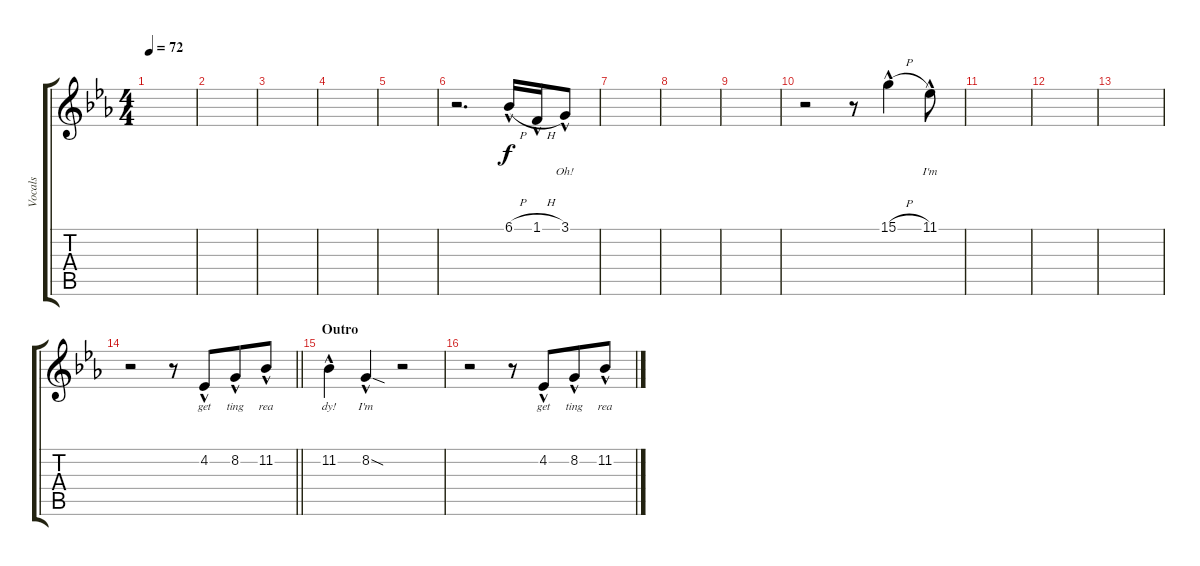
\track ("Vocals" "Vocals") {instrument lead2sawtooth}
\staff {score tabs}
\tuning (E4 B3 G3 D3 A2 E2) {hide}
\ts (4 4)
\tempo 72
\clef g2
\ks eb
|
|
|
|
|
r.2{d} 6.1{h hac}.16{lyrics (0 "") lyrics (1 "") lyrics (2 "") lyrics (3 "") lyrics (4 "")} 1.1{h hac}.16{lyrics (0 "") lyrics (1 "") lyrics (2 "") lyrics (3 "") lyrics (4 "")} 3.1{hac}.8{lyrics (0 "Oh!") lyrics (1 "") lyrics (2 "") lyrics (3 "") lyrics (4 "")} |
|
|
|
r.2 r.8 15.1{h hac}.4{lyrics (0 "") lyrics (1 "") lyrics (2 "") lyrics (3 "") lyrics (4 "")} 11.1{hac}.8{lyrics (0 "I'm") lyrics (1 "") lyrics (2 "") lyrics (3 "") lyrics (4 "")} |
|
|
|
\barLineRight lightlight
r.2 r.8 4.2{hac}.8{lyrics (0 "get") lyrics (1 "") lyrics (2 "") lyrics (3 "") lyrics (4 "") beam merge} 8.2{hac}.8{lyrics (0 "ting") lyrics (1 "") lyrics (2 "") lyrics (3 "") lyrics (4 "")} 11.2{hac}.8{lyrics (0 "rea") lyrics (1 "") lyrics (2 "") lyrics (3 "") lyrics (4 "")} |
\section ("" "Outro")
11.2{hac}.4{lyrics (0 "dy!") lyrics (1 "") lyrics (2 "") lyrics (3 "") lyrics (4 "")} 8.2{sod hac}.4{lyrics (0 "I'm") lyrics (1 "") lyrics (2 "") lyrics (3 "") lyrics (4 "")} r.2 |
r.2 r.8 4.2{hac}.8{lyrics (0 "get") lyrics (1 "") lyrics (2 "") lyrics (3 "") lyrics (4 "") beam merge} 8.2{hac}.8{lyrics (0 "ting") lyrics (1 "") lyrics (2 "") lyrics (3 "") lyrics (4 "")} 11.2{hac}.8{lyrics (0 "rea") lyrics (1 "") lyrics (2 "") lyrics (3 "") lyrics (4 "")}
